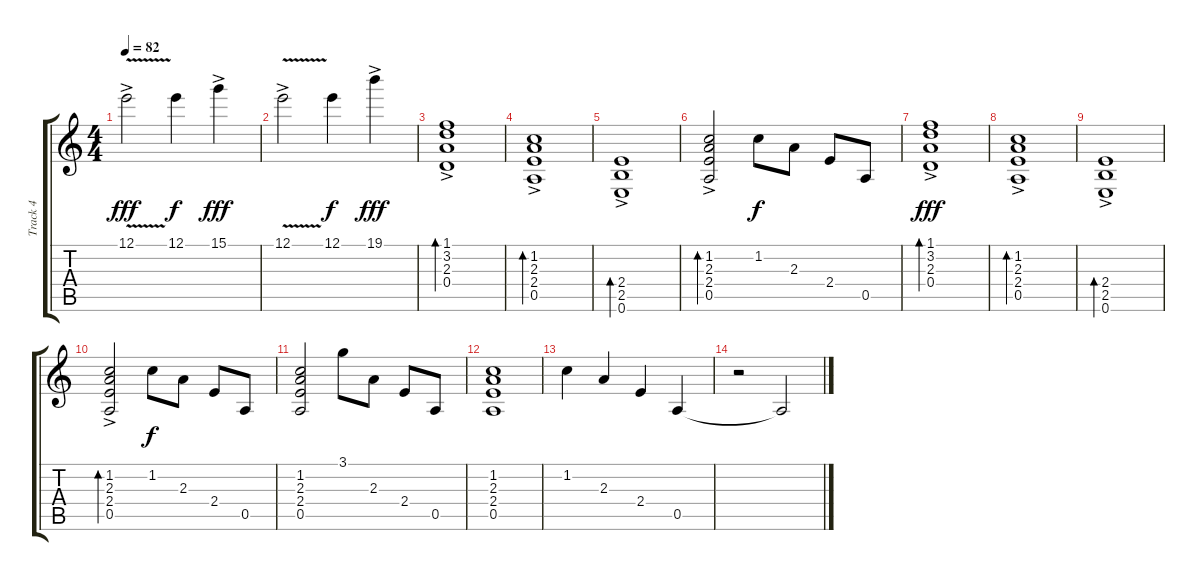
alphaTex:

\track ("Track 4" "Track 4") {instrument electricguitarclean}
\staff {score tabs}
\tuning (E4 B3 G3 D3 A2 E2) {hide}
\ts (4 4)
\tempo 82
\clef g2
\ks c
12.1{v ac}.2{dy fff} 12.1.4{dy f} 15.1{ac}.4{dy fff} |
12.1{v ac}.2 12.1.4{dy f} 19.1{ac}.4{dy fff} |
(1.1{ac} 3.2 2.3 0.4{ac}).1{bd 120} |
(1.2{ac} 2.3{ac} 2.4 0.5{ac}).1{bd 120} |
(2.4 2.5{ac} 0.6).1{bd 120} |
(1.2{ac} 2.3{ac} 2.4 0.5{ac}).2{bd 120} 1.2.8{dy f} 2.3.8 2.4.8 0.5.8 |
(1.1{ac} 3.2 2.3 0.4{ac}).1{bd 120 dy fff} |
(1.2{ac} 2.3{ac} 2.4 0.5{ac}).1{bd 120} |
(2.4 2.5{ac} 0.6).1{bd 120} |
(1.2{ac} 2.3{ac} 2.4 0.5{ac}).2{bd 120} 1.2.8{dy f} 2.3.8 2.4.8 0.5.8 |
(1.2 2.3 2.4 0.5).2 3.1.8 2.3.8 2.4.8 0.5.8 |
(1.2 2.3 2.4 0.5).1 |
1.2.4 2.3.4 2.4.4 0.5.4 |
r.2 0.5{t}.2
